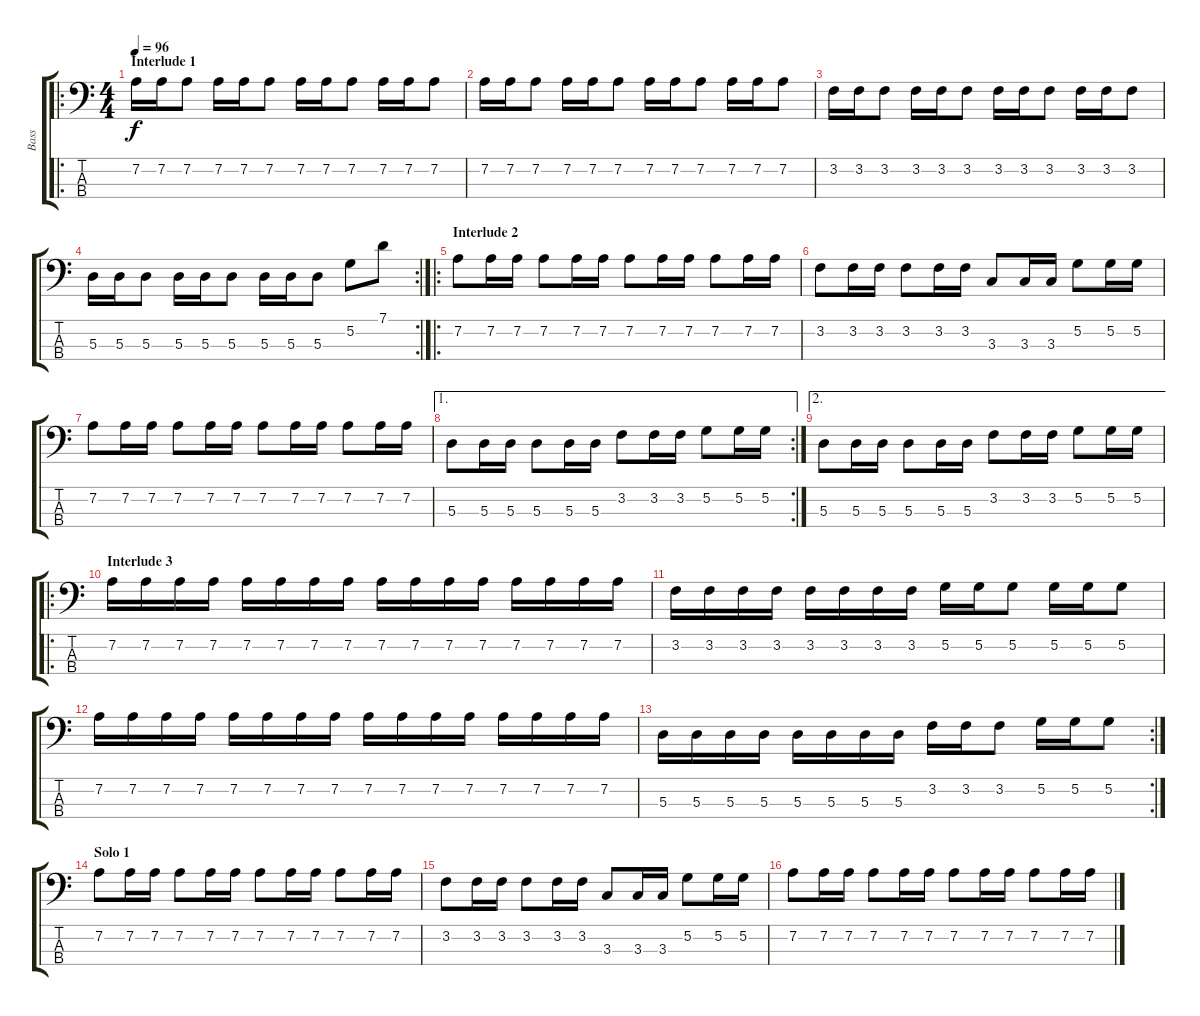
\track ("Bass" "Bass") {instrument electricbasspick}
\staff {score tabs}
\tuning (G2 D2 A1 E1) {hide}
\ro
\ts (4 4)
\section ("" "Interlude 1")
\tempo 96
\clef f4
\ks c
7.2.16{dy f} 7.2.16 7.2.8 7.2.16 7.2.16 7.2.8 7.2.16 7.2.16 7.2.8 7.2.16 7.2.16 7.2.8 |
7.2.16 7.2.16 7.2.8 7.2.16 7.2.16 7.2.8 7.2.16 7.2.16 7.2.8 7.2.16 7.2.16 7.2.8 |
3.2.16 3.2.16 3.2.8 3.2.16 3.2.16 3.2.8 3.2.16 3.2.16 3.2.8 3.2.16 3.2.16 3.2.8 |
\rc 2
5.3.16 5.3.16 5.3.8 5.3.16 5.3.16 5.3.8 5.3.16 5.3.16 5.3.8 5.2.8 7.1.8 |
\ro
\section ("" "Interlude 2")
7.2.8 7.2.16 7.2.16 7.2.8 7.2.16 7.2.16 7.2.8 7.2.16 7.2.16 7.2.8 7.2.16 7.2.16 |
3.2.8 3.2.16 3.2.16 3.2.8 3.2.16 3.2.16 3.3.8 3.3.16 3.3.16 5.2.8 5.2.16 5.2.16 |
7.2.8 7.2.16 7.2.16 7.2.8 7.2.16 7.2.16 7.2.8 7.2.16 7.2.16 7.2.8 7.2.16 7.2.16 |
\ae 1
\rc 2
5.3.8 5.3.16 5.3.16 5.3.8 5.3.16 5.3.16 3.2.8 3.2.16 3.2.16 5.2.8 5.2.16 5.2.16 |
\ae 2
5.3.8 5.3.16 5.3.16 5.3.8 5.3.16 5.3.16 3.2.8 3.2.16 3.2.16 5.2.8 5.2.16 5.2.16 |
\ro
\section ("" "Interlude 3")
7.2.16 7.2.16 7.2.16 7.2.16 7.2.16 7.2.16 7.2.16 7.2.16 7.2.16 7.2.16 7.2.16 7.2.16 7.2.16 7.2.16 7.2.16 7.2.16 |
3.2.16 3.2.16 3.2.16 3.2.16 3.2.16 3.2.16 3.2.16 3.2.16 5.2.16 5.2.16 5.2.8 5.2.16 5.2.16 5.2.8 |
7.2.16 7.2.16 7.2.16 7.2.16 7.2.16 7.2.16 7.2.16 7.2.16 7.2.16 7.2.16 7.2.16 7.2.16 7.2.16 7.2.16 7.2.16 7.2.16 |
\rc 2
5.3.16 5.3.16 5.3.16 5.3.16 5.3.16 5.3.16 5.3.16 5.3.16 3.2.16 3.2.16 3.2.8 5.2.16 5.2.16 5.2.8 |
\section ("" "Solo 1")
7.2.8 7.2.16 7.2.16 7.2.8 7.2.16 7.2.16 7.2.8 7.2.16 7.2.16 7.2.8 7.2.16 7.2.16 |
3.2.8 3.2.16 3.2.16 3.2.8 3.2.16 3.2.16 3.3.8 3.3.16 3.3.16 5.2.8 5.2.16 5.2.16 |
7.2.8 7.2.16 7.2.16 7.2.8 7.2.16 7.2.16 7.2.8 7.2.16 7.2.16 7.2.8 7.2.16 7.2.16
